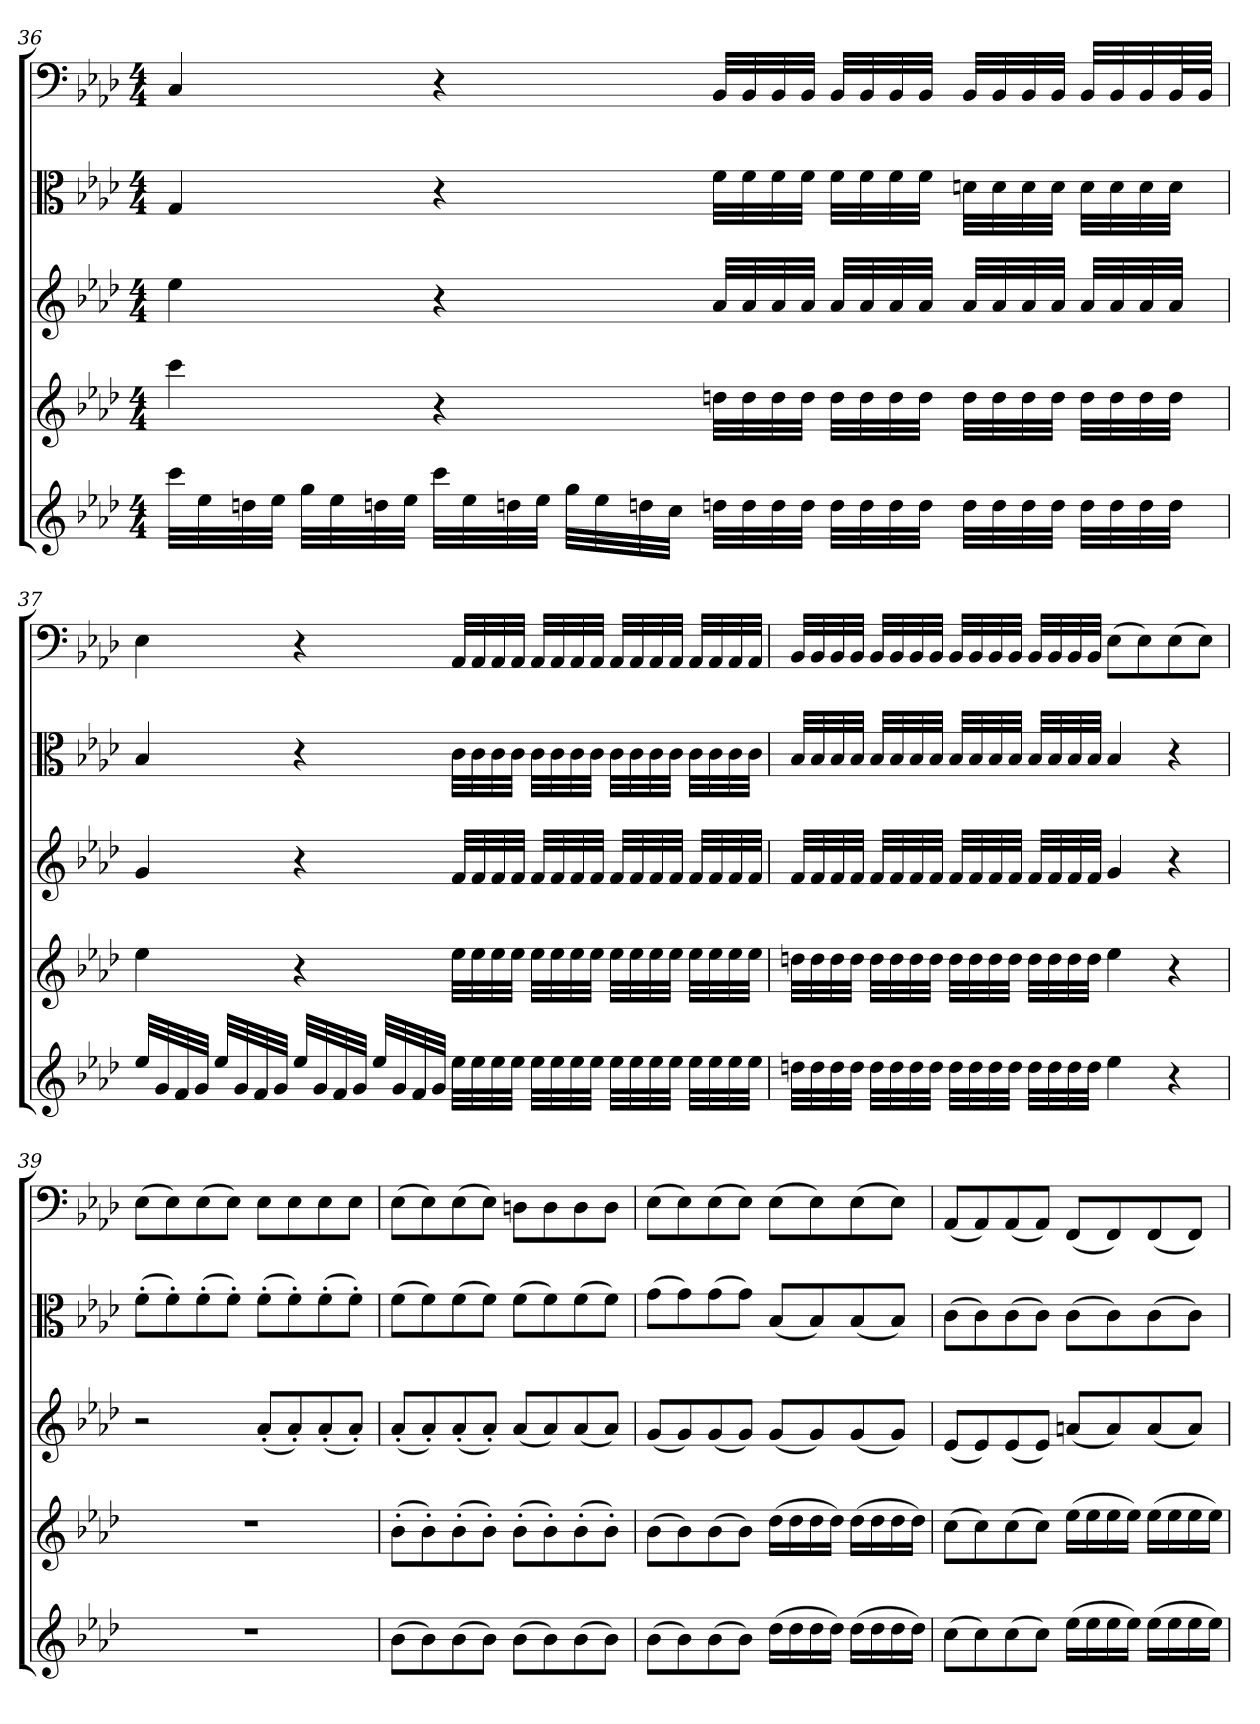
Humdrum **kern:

**kern	**kern	**kern	**kern	**kern
*part5	*part4	*part3	*part2	*part1
*staff5	*staff4	*staff3	*staff2	*staff1
*clefG2	*clefG2	*clefG2	*clefC3	*clefF4
*k[b-e-a-d-]	*k[b-e-a-d-]	*k[b-e-a-d-]	*k[b-e-a-d-]	*k[b-e-a-d-]
*f:	*f:	*f:	*f:	*f:
*M4/4	*M4/4	*M4/4	*M4/4	*M4/4
=36	=36	=36	=36	=36
32ccc\LLL	4ccc\	4ee-\	4G/	4C/
32ee-\	.	.	.	.
32ddn\	.	.	.	.
32ee-\JJJ	.	.	.	.
32gg\LLL	.	.	.	.
32ee-\	.	.	.	.
32ddn\	.	.	.	.
32ee-\JJJ	.	.	.	.
32ccc\LLL	4r	4r	4r	4r
32ee-\	.	.	.	.
32ddn\	.	.	.	.
32ee-\JJJ	.	.	.	.
32gg\LLL	.	.	.	.
32ee-\	.	.	.	.
32ddn\	.	.	.	.
32cc\JJJ	.	.	.	.
32ddn\LLL	32ddn\LLL	32a-/LLL	32f\LLL	32BB-/LLL
32dd\	32dd\	32a-/	32f\	32BB-/
32dd\	32dd\	32a-/	32f\	32BB-/
32dd\JJJ	32dd\JJJ	32a-/JJJ	32f\JJJ	32BB-/JJJ
32dd\LLL	32dd\LLL	32a-/LLL	32f\LLL	32BB-/LLL
32dd\	32dd\	32a-/	32f\	32BB-/
32dd\	32dd\	32a-/	32f\	32BB-/
32dd\JJJ	32dd\JJJ	32a-/JJJ	32f\JJJ	32BB-/JJJ
32dd\LLL	32dd\LLL	32a-/LLL	32dn\LLL	32BB-/LLL
32dd\	32dd\	32a-/	32d\	32BB-/
32dd\	32dd\	32a-/	32d\	32BB-/
32dd\JJJ	32dd\JJJ	32a-/JJJ	32d\JJJ	32BB-/JJJ
32dd\LLL	32dd\LLL	32a-/LLL	32d\LLL	32BB-/LLL
32dd\	32dd\	32a-/	32d\	32BB-/
32dd\	32dd\	32a-/	32d\	32BB-/
32dd\JJJ	32dd\JJJ	32a-/JJJ	32d\JJJ	64BB-/L
.	.	.	.	64BB-/JJJJ
=37	=37	=37	=37	=37
32ee-/LLL	4ee-\	4g/	4B-/	4E-\
32g/	.	.	.	.
32f/	.	.	.	.
32g/JJJ	.	.	.	.
32ee-/LLL	.	.	.	.
32g/	.	.	.	.
32f/	.	.	.	.
32g/JJJ	.	.	.	.
32ee-/LLL	4r	4r	4r	4r
32g/	.	.	.	.
32f/	.	.	.	.
32g/JJJ	.	.	.	.
32ee-/LLL	.	.	.	.
32g/	.	.	.	.
32f/	.	.	.	.
32g/JJJ	.	.	.	.
32ee-\LLL	32ee-\LLL	32f/LLL	32c\LLL	32AA-/LLL
32ee-\	32ee-\	32f/	32c\	32AA-/
32ee-\	32ee-\	32f/	32c\	32AA-/
32ee-\JJJ	32ee-\JJJ	32f/JJJ	32c\JJJ	32AA-/JJJ
32ee-\LLL	32ee-\LLL	32f/LLL	32c\LLL	32AA-/LLL
32ee-\	32ee-\	32f/	32c\	32AA-/
32ee-\	32ee-\	32f/	32c\	32AA-/
32ee-\JJJ	32ee-\JJJ	32f/JJJ	32c\JJJ	32AA-/JJJ
32ee-\LLL	32ee-\LLL	32f/LLL	32c\LLL	32AA-/LLL
32ee-\	32ee-\	32f/	32c\	32AA-/
32ee-\	32ee-\	32f/	32c\	32AA-/
32ee-\JJJ	32ee-\JJJ	32f/JJJ	32c\JJJ	32AA-/JJJ
32ee-\LLL	32ee-\LLL	32f/LLL	32c\LLL	32AA-/LLL
32ee-\	32ee-\	32f/	32c\	32AA-/
32ee-\	32ee-\	32f/	32c\	32AA-/
32ee-\JJJ	32ee-\JJJ	32f/JJJ	32c\JJJ	32AA-/JJJ
=38	=38	=38	=38	=38
32ddn\LLL	32ddn\LLL	32f/LLL	32B-/LLL	32BB-/LLL
32dd\	32dd\	32f/	32B-/	32BB-/
32dd\	32dd\	32f/	32B-/	32BB-/
32dd\JJJ	32dd\JJJ	32f/JJJ	32B-/JJJ	32BB-/JJJ
32dd\LLL	32dd\LLL	32f/LLL	32B-/LLL	32BB-/LLL
32dd\	32dd\	32f/	32B-/	32BB-/
32dd\	32dd\	32f/	32B-/	32BB-/
32dd\JJJ	32dd\JJJ	32f/JJJ	32B-/JJJ	32BB-/JJJ
32dd\LLL	32dd\LLL	32f/LLL	32B-/LLL	32BB-/LLL
32dd\	32dd\	32f/	32B-/	32BB-/
32dd\	32dd\	32f/	32B-/	32BB-/
32dd\JJJ	32dd\JJJ	32f/JJJ	32B-/JJJ	32BB-/JJJ
32dd\LLL	32dd\LLL	32f/LLL	32B-/LLL	32BB-/LLL
32dd\	32dd\	32f/	32B-/	32BB-/
32dd\	32dd\	32f/	32B-/	32BB-/
32dd\JJJ	32dd\JJJ	32f/JJJ	32B-/JJJ	32BB-/JJJ
4ee-\	4ee-\	4g/	4B-/	(8E-\L
.	.	.	.	8E-\)
4r	4r	4r	4r	(8E-\
.	.	.	.	8E-\J)
=39	=39	=39	=39	=39
1r	1r	2r	(8f'\L	(8E-\L
.	.	.	8f'\)	8E-\)
.	.	.	(8f'\	(8E-\
.	.	.	8f'\J)	8E-\J)
.	.	(8a-'/L	(8f'\L	8E-\L
.	.	8a-'/)	8f'\)	8E-\
.	.	(8a-'/	(8f'\	8E-\
.	.	8a-'/J)	8f'\J)	8E-\J
=40	=40	=40	=40	=40
(8b-\L	(8b-'\L	(8a-'/L	(8f\L	(8E-\L
8b-\)	8b-'\)	8a-'/)	8f\)	8E-\)
(8b-\	(8b-'\	(8a-'/	(8f\	(8E-\
8b-\J)	8b-'\J)	8a-'/J)	8f\J)	8E-\J)
(8b-\L	(8b-'\L	(8a-/L	(8f\L	8Dn\L
8b-\)	8b-'\)	8a-/)	8f\)	8D\
(8b-\	(8b-'\	(8a-/	(8f\	8D\
8b-\J)	8b-'\J)	8a-/J)	8f\J)	8D\J
=41	=41	=41	=41	=41
(8b-\L	(8b-\L	(8g/L	(8g\L	(8E-\L
8b-\)	8b-\)	8g/)	8g\)	8E-\)
(8b-\	(8b-\	(8g/	(8g\	(8E-\
8b-\J)	8b-\J)	8g/J)	8g\J)	8E-\J)
(16dd-\LL	(16dd-\LL	(8g/L	(8B-/L	(8E-\L
16dd-\	16dd-\	.	.	.
16dd-\	16dd-\	8g/)	8B-/)	8E-\)
16dd-\JJ)	16dd-\JJ)	.	.	.
(16dd-\LL	(16dd-\LL	(8g/	(8B-/	(8E-\
16dd-\	16dd-\	.	.	.
16dd-\	16dd-\	8g/J)	8B-/J)	8E-\J)
16dd-\JJ)	16dd-\JJ)	.	.	.
=42	=42	=42	=42	=42
(8cc\L	(8cc\L	(8e-/L	(8c\L	(8AA-/L
8cc\)	8cc\)	8e-/)	8c\)	8AA-/)
(8cc\	(8cc\	(8e-/	(8c\	(8AA-/
8cc\J)	8cc\J)	8e-/J)	8c\J)	8AA-/J)
(16ee-\LL	(16ee-\LL	(8an/L	(8c\L	(8FF/L
16ee-\	16ee-\	.	.	.
16ee-\	16ee-\	8a/)	8c\)	8FF/)
16ee-\JJ)	16ee-\JJ)	.	.	.
(16ee-\LL	(16ee-\LL	(8a/	(8c\	(8FF/
16ee-\	16ee-\	.	.	.
16ee-\	16ee-\	8a/J)	8c\J)	8FF/J)
16ee-\JJ)	16ee-\JJ)	.	.	.
=	=	=	=	=
*-	*-	*-	*-	*-
